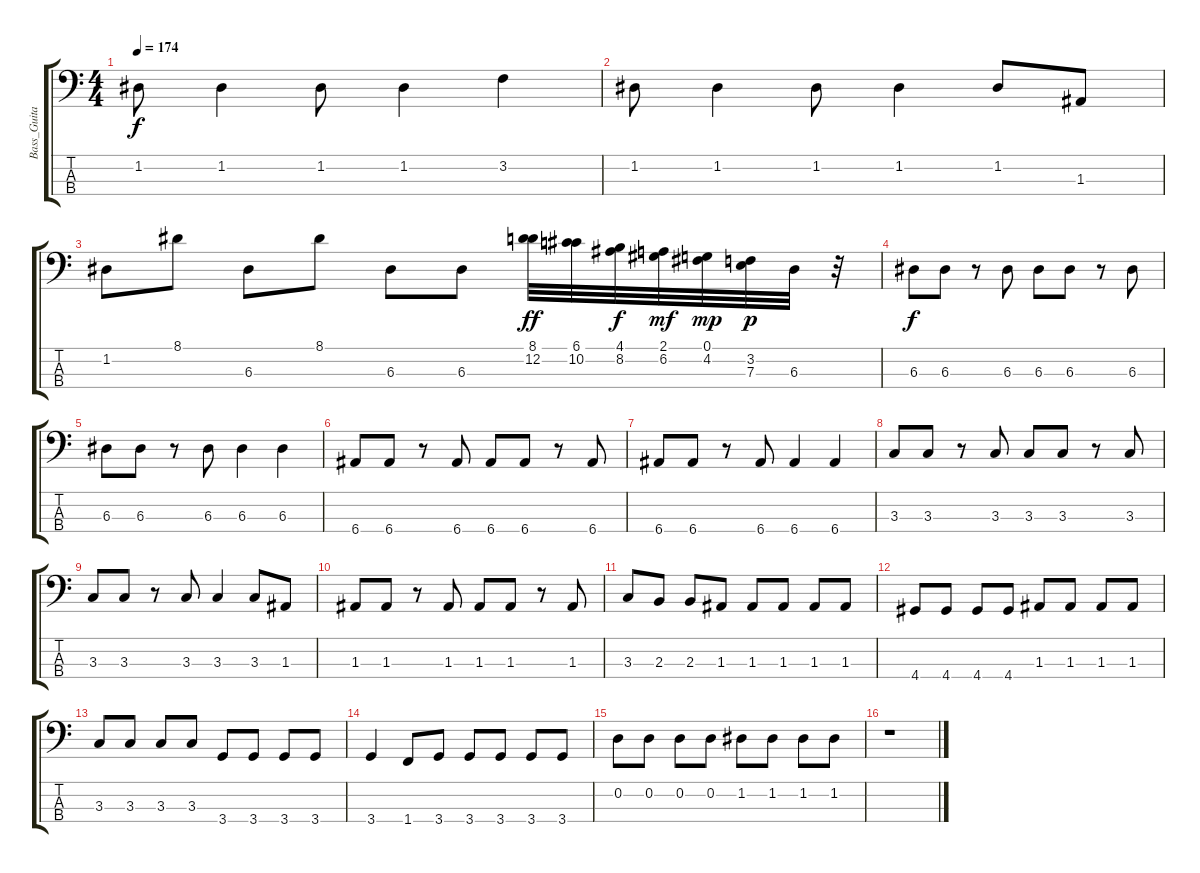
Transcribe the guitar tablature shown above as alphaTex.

\track ("Bass_Guitar" "Bass_Guita") {instrument electricbassfinger}
\staff {score tabs}
\tuning (G2 D2 A1 E1) {hide}
\ts (4 4)
\tempo 174
\clef f4
\ks c
1.2.8{dy f} 1.2.4 1.2.8 1.2.4 3.2.4 |
1.2.8 1.2.4 1.2.8 1.2.4 1.2.8 1.3.8 |
1.2.8 8.1.8 6.3.8 8.1.8 6.3.8 6.3.8 (8.1 12.2).32{dy ff} (6.1 10.2).32 (4.1 8.2).32{dy f} (2.1 6.2).32{dy mf} (0.1 4.2).32{dy mp} (3.2 7.3).32{dy p} 6.3.32 r.32 |
6.3.8{dy f} 6.3.8 r.8 6.3.8 6.3.8 6.3.8 r.8 6.3.8 |
6.3.8 6.3.8 r.8 6.3.8 6.3.4 6.3.4 |
6.4.8 6.4.8 r.8 6.4.8 6.4.8 6.4.8 r.8 6.4.8 |
6.4.8 6.4.8 r.8 6.4.8 6.4.4 6.4.4 |
3.3.8 3.3.8 r.8 3.3.8 3.3.8 3.3.8 r.8 3.3.8 |
3.3.8 3.3.8 r.8 3.3.8 3.3.4 3.3.8 1.3.8 |
1.3.8 1.3.8 r.8 1.3.8 1.3.8 1.3.8 r.8 1.3.8 |
3.3.8 2.3.8 2.3.8 1.3.8 1.3.8 1.3.8 1.3.8 1.3.8 |
4.4.8 4.4.8 4.4.8 4.4.8 1.3.8 1.3.8 1.3.8 1.3.8 |
3.3.8 3.3.8 3.3.8 3.3.8 3.4.8 3.4.8 3.4.8 3.4.8 |
3.4.4 1.4.8 3.4.8 3.4.8 3.4.8 3.4.8 3.4.8 |
0.2.8 0.2.8 0.2.8 0.2.8 1.2.8 1.2.8 1.2.8 1.2.8 |
r.1
